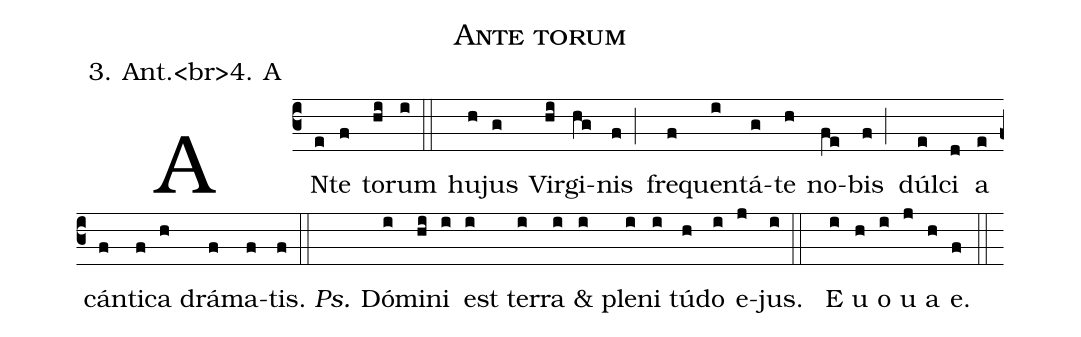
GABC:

name: Ante torum;
annotation: 3. Ant.<br>4. A;
%%
(c3) AN(e)te(f) to(hi)rum(i::) hu(h)jus(g) Vir(hi)gi(hg)nis(f;) fre(f)quen(i)tá(g)te(h) no(fe)bis(f;)
dúl(e)ci(d) a(e) cán(f)ti(f)ca(h) drá(f)ma(f)tis.(f::) <i>Ps.</i> Dó(i)mi(hi)ni(i) est(i) ter(i)ra(i) &(i) ple(i)ni(i)
tú(h)do(i) e(j)jus.(i::) E(i) u(h) o(i) u(j) a(h) e.(f::)
